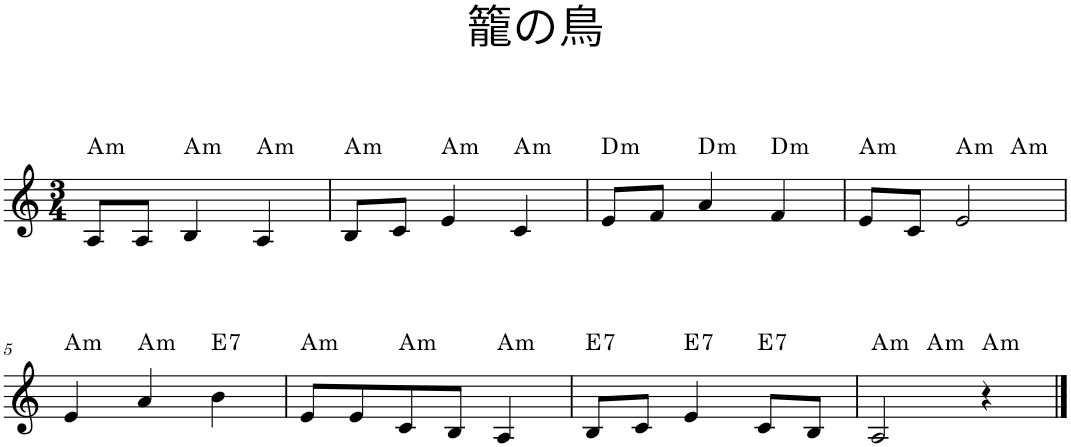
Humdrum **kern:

**kern	**harte
*part1	*part1
*staff1	*
*I"Piano	*
*I'Pno.	*
*clefG2	*
*k[]	*
*M3/4	*
=1	=1
!	!LO:H:kt=m
8A/L	A:min
8A/J	.
!	!LO:H:kt=m
4B/	A:min
!	!LO:H:kt=m
4A/	A:min
=2	=2
!	!LO:H:kt=m
8B/L	A:min
8c/J	.
!	!LO:H:kt=m
4e/	A:min
!	!LO:H:kt=m
4c/	A:min
=3	=3
!	!LO:H:kt=m
8e/L	D:min
8f/J	.
!	!LO:H:kt=m
4a/	D:min
!	!LO:H:kt=m
4f/	D:min
=4	=4
!	!LO:H:kt=m
*^	*
8e/L	2ryy	A:min
8c/J	.	.
!	!	!LO:H:kt=m
2e/	.	A:min
!	!	!LO:H:kt=m
.	4ryy	A:min
!!LO:LB:g=z	!!
=5	=5	=5
!	!	!LO:H:kt=m
*v	*v	*
4e/	A:min
!	!LO:H:kt=m
4a/	A:min
!	!LO:H:kt=7
4b\	E:7
=6	=6
!	!LO:H:kt=m
8e/L	A:min
8e/	.
!	!LO:H:kt=m
8c/	A:min
8B/J	.
!	!LO:H:kt=m
4A/	A:min
=7	=7
!	!LO:H:kt=7
8B/L	E:7
8c/J	.
!	!LO:H:kt=7
4e/	E:7
!	!LO:H:kt=7
8c/L	E:7
8B/J	.
=8	=8
!	!LO:H:kt=m
*^	*
2A/	4ryy	A:min
!	!	!LO:H:kt=m
.	2ryy	A:min
!	!	!LO:H:kt=m
4r	.	A:min
*v	*v	*
==	==
*-	*-
